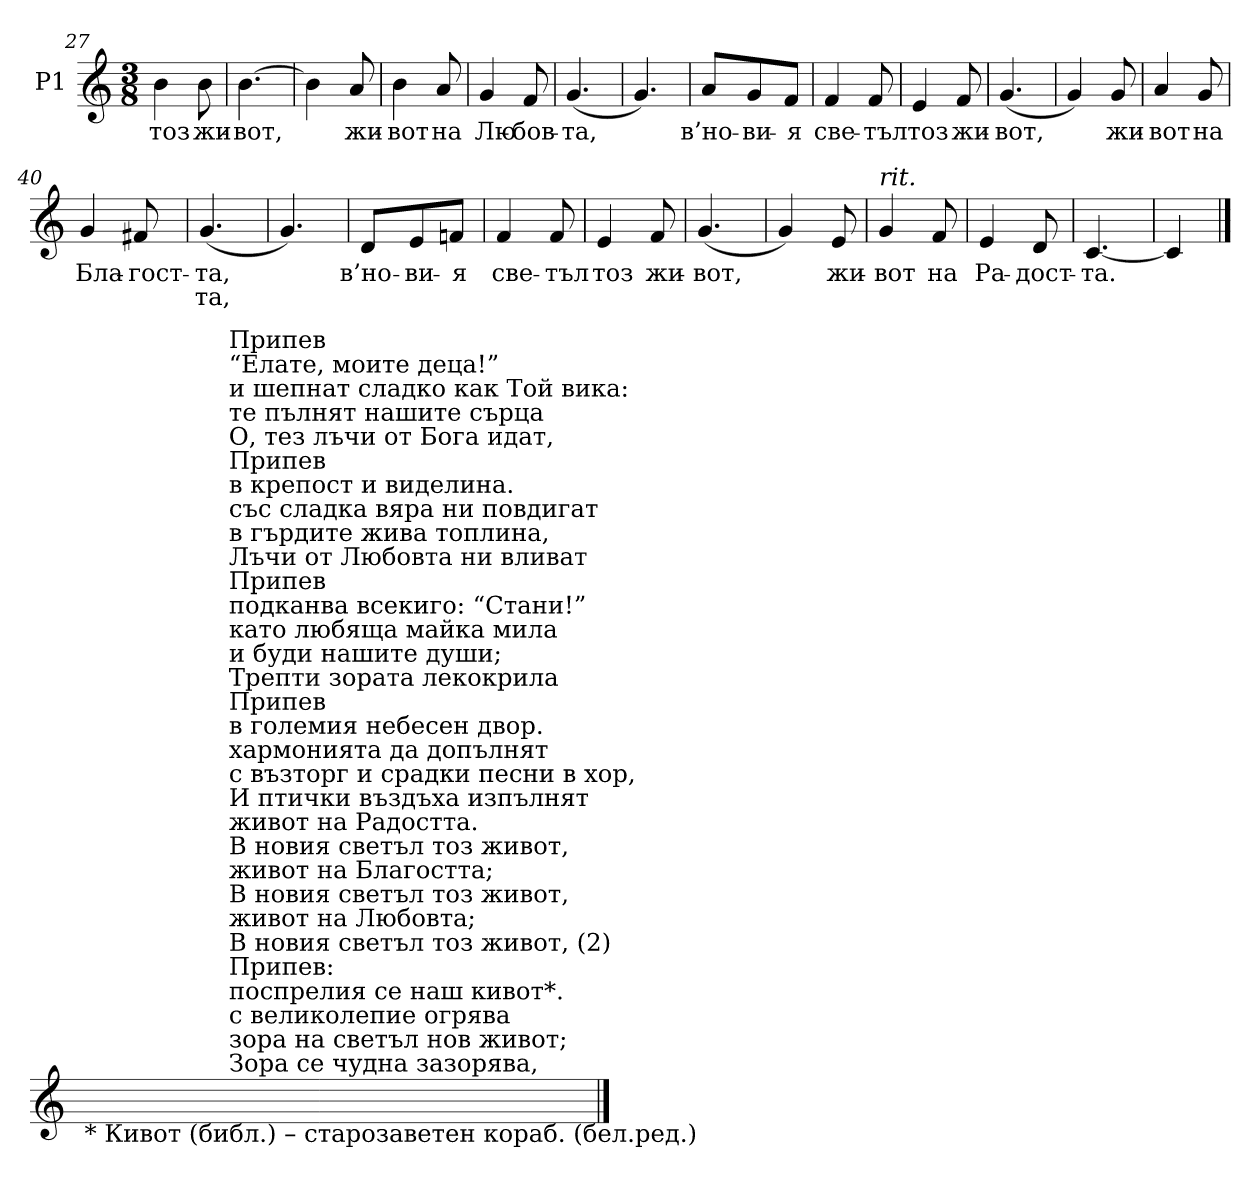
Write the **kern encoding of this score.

**kern	**text	**text
*part1	*part1	*part1
*staff1	*staff1	*staff1
*I"P1	*	*
*clefG2	*	*
*k[]	*	*
*C:	*	*
*M3/8	*	*
=27	=27	=27
!	!LO:LY:b:color=#000000	!
4bi\	тоз	.
!	!LO:LY:b:color=#000000	!
8bi\	жи-	.
=28	=28	=28
!	!LO:LY:b:color=#000000	!
[>4.bi\	-вот,	.
=29	=29	=29
4bi\]	.	.
!	!LO:LY:b:color=#000000	!
8ai/	жи-	.
=30	=30	=30
!	!LO:LY:b:color=#000000	!
4bi\	-вот	.
!	!LO:LY:b:color=#000000	!
8ai/	на	.
=31	=31	=31
!	!LO:LY:b:color=#000000	!
4gi/	Лю-	.
!	!LO:LY:b:color=#000000	!
8fi/	-бов-	.
!!LO:LB:g=z
=32	=32	=32
!	!LO:LY:b:color=#000000	!
(4.gi/	-та,	.
=33	=33	=33
4.gi/)	.	.
=34	=34	=34
!	!LO:LY:b:color=#000000	!
8ai/L	в’но-	.
!	!LO:LY:b:color=#000000	!
8gi/	-ви-	.
!	!LO:LY:b:color=#000000	!
8fi/J	-я	.
=35	=35	=35
!	!LO:LY:b:color=#000000	!
4fi/	све-	.
!	!LO:LY:b:color=#000000	!
8fi/	-тъл	.
=36	=36	=36
!	!LO:LY:b:color=#000000	!
4ei/	тоз	.
!	!LO:LY:b:color=#000000	!
8fi/	жи-	.
=37	=37	=37
!	!LO:LY:b:color=#000000	!
(4.gi/	-вот,	.
!!LO:LB:g=z
=38	=38	=38
4gi/)	.	.
!	!LO:LY:b:color=#000000	!
8gi/	жи-	.
=39	=39	=39
!	!LO:LY:b:color=#000000	!
4ai/	-вот	.
!	!LO:LY:b:color=#000000	!
8gi/	на	.
=40	=40	=40
!	!LO:LY:b:color=#000000	!
4gi/	Бла-	.
!	!LO:LY:b:color=#000000	!
8f#Xi/	-гост-	.
=41	=41	=41
!	!LO:LY:b:color=#000000	!LO:LY:b:color=#000000
(4.gi/	-та,	та,
=42	=42	=42
4.gi/)	.	.
=43	=43	=43
!	!LO:LY:b:color=#000000	!
8di/L	в’но-	.
!	!LO:LY:b:color=#000000	!
8ei/	-ви-	.
!	!LO:LY:b:color=#000000	!
8fni/J	-я	.
=44	=44	=44
!	!LO:LY:b:color=#000000	!
4fi/	све-	.
!	!LO:LY:b:color=#000000	!
8fi/	-тъл	.
!!LO:LB:g=z
=45	=45	=45
!	!LO:LY:b:color=#000000	!
4ei/	тоз	.
!	!LO:LY:b:color=#000000	!
8fi/	жи-	.
=46	=46	=46
!	!LO:LY:b:color=#000000	!
(4.gi/	-вот,	.
=47	=47	=47
4gi/)	.	.
!	!LO:LY:b:color=#000000	!
8ei/	жи-	.
=48	=48	=48
!LO:TX:a:i:t=rit.	!	!
!	!LO:LY:b:color=#000000	!
4gi/	-вот	.
!	!LO:LY:b:color=#000000	!
8fi/	на	.
=49	=49	=49
!	!LO:LY:b:color=#000000	!
4ei/	Ра-	.
!	!LO:LY:b:color=#000000	!
8di/	-дост-	.
=50	=50	=50
!	!LO:LY:b:color=#000000	!
[<4.ci/	-та.	.
=51	=51	=51
4ci/]	.	.
!!LO:PB:g=z
==52	==52	==52
*stria0	*	*
!LO:N:vis=1	!	!
*^	*	*
*	*^	*	*
4.ryy	128ryy	16ryy	.	.
.	256ryy	.	.	.
.	1024ryy	.	.	.
!	!LO:TX:b:t=* Кивот (библ.) – старозаветен кораб. (бел.ред.)	!	!	!
.	4ryy	.	.	.
.	.	64ryy	.	.
.	.	128...ryy	.	.
!	!	!LO:TX:a:t=Зора се чудна зазорява,	!	!
!	!	!LO:TX:t=зора на светъл нов живот;	!	!
!	!	!LO:TX:t=с великолепие огрява	!	!
!	!	!LO:TX:t=поспрелия се наш кивот*.	!	!
!	!	!LO:TX:t=Припев&colon;	!	!
!	!	!LO:TX:t=В новия светъл тоз живот, (2)	!	!
!	!	!LO:TX:t=живот на Любовта;	!	!
!	!	!LO:TX:t=В новия светъл тоз живот,	!	!
!	!	!LO:TX:t=живот на Благостта;	!	!
!	!	!LO:TX:t=В новия светъл тоз живот,	!	!
!	!	!LO:TX:t=живот на Радостта.	!	!
!	!	!LO:TX:t=И птички въздъха изпълнят	!	!
!	!	!LO:TX:t=с възторг и срадки песни в хор,	!	!
!	!	!LO:TX:t=хармонията да допълнят	!	!
!	!	!LO:TX:t=в големия небесен двор.	!	!
!	!	!LO:TX:t=Припев	!	!
!	!	!LO:TX:t=Трепти зората лекокрила	!	!
!	!	!LO:TX:t=и буди нашите души;	!	!
!	!	!LO:TX:t=като любяща майка мила	!	!
!	!	!LO:TX:t=подканва всекиго&colon; “Стани!”	!	!
!	!	!LO:TX:t=Припев	!	!
!	!	!LO:TX:t=Лъчи от Любовта ни вливат	!	!
!	!	!LO:TX:t=в гърдите жива топлина,	!	!
!	!	!LO:TX:t=със сладка вяра ни повдигат	!	!
!	!	!LO:TX:t=в крепост и виделина.	!	!
!	!	!LO:TX:t=Припев	!	!
!	!	!LO:TX:t=О, тез лъчи от Бога идат,	!	!
!	!	!LO:TX:t=те пълнят нашите сърца	!	!
!	!	!LO:TX:t=и шепнат сладко как Той вика&colon;	!	!
!	!	!LO:TX:t=“Елате, моите деца!”	!	!
!	!	!LO:TX:t=Припев	!	!
.	.	4ryy	.	.
.	16ryy	.	.	.
.	32ryy	.	.	.
.	.	32ryy	.	.
.	64ryy	.	.	.
.	512.ryy	.	.	.
.	.	1024ryy	.	.
*v	*v	*v	*	*
==	==	==
*-	*-	*-
